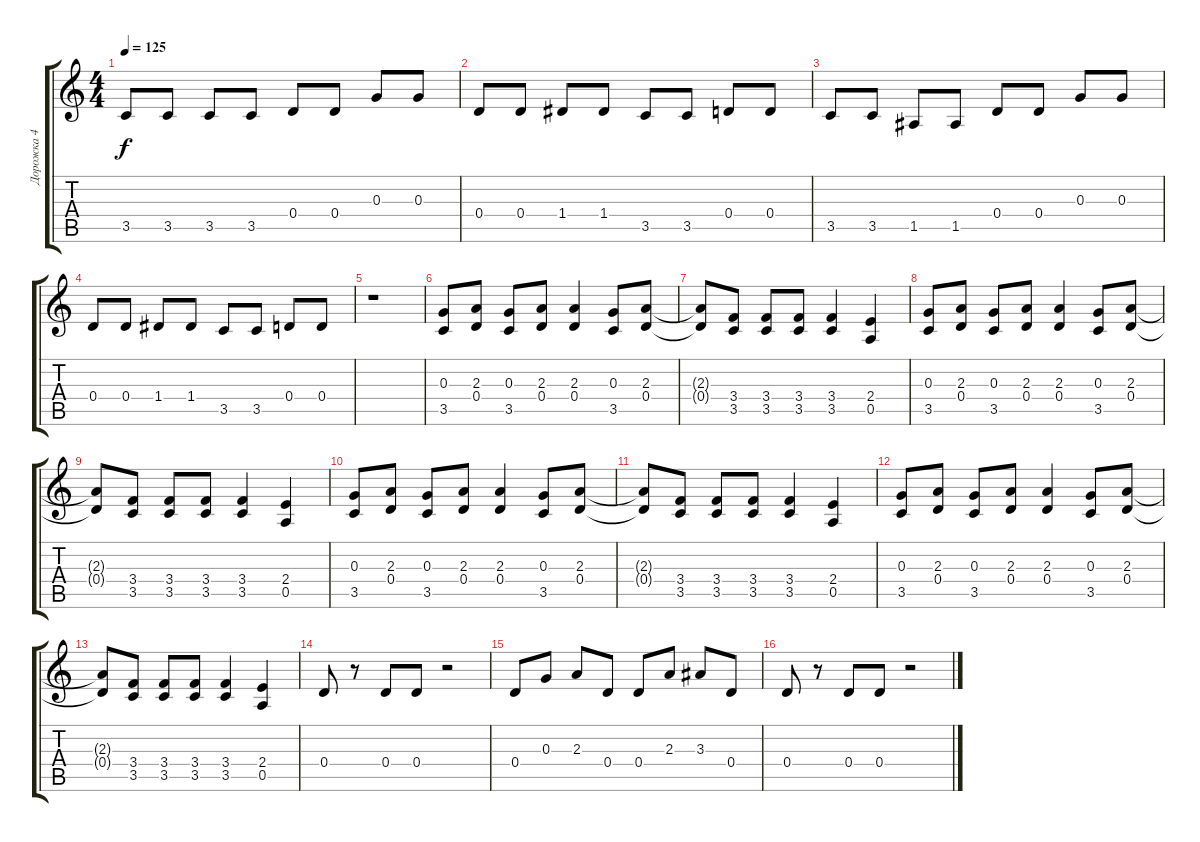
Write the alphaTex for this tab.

\track ("Дорожка 4" "Дорожка 4") {instrument electricbasspick}
\staff {score tabs}
\tuning (E4 B3 G3 D3 A2 E2) {hide}
\ts (4 4)
\tempo 125
\clef g2
\ks c
3.5.8{dy f} 3.5.8 3.5.8 3.5.8 0.4.8 0.4.8 0.3.8 0.3.8 |
0.4.8 0.4.8 1.4.8 1.4.8 3.5.8 3.5.8 0.4.8 0.4.8 |
3.5.8 3.5.8 1.5.8 1.5.8 0.4.8 0.4.8 0.3.8 0.3.8 |
0.4.8 0.4.8 1.4.8 1.4.8 3.5.8 3.5.8 0.4.8 0.4.8 |
r.1 |
(0.3 3.5).8 (2.3 0.4).8 (0.3 3.5).8 (2.3 0.4).8 (2.3 0.4).4 (0.3 3.5).8 (2.3 0.4).8 |
(2.3{t} 0.4{t}).8 (3.4 3.5).8 (3.4 3.5).8 (3.4 3.5).8 (3.4 3.5).4 (2.4 0.5).4 |
(0.3 3.5).8 (2.3 0.4).8 (0.3 3.5).8 (2.3 0.4).8 (2.3 0.4).4 (0.3 3.5).8 (2.3 0.4).8 |
(2.3{t} 0.4{t}).8 (3.4 3.5).8 (3.4 3.5).8 (3.4 3.5).8 (3.4 3.5).4 (2.4 0.5).4 |
(0.3 3.5).8 (2.3 0.4).8 (0.3 3.5).8 (2.3 0.4).8 (2.3 0.4).4 (0.3 3.5).8 (2.3 0.4).8 |
(2.3{t} 0.4{t}).8 (3.4 3.5).8 (3.4 3.5).8 (3.4 3.5).8 (3.4 3.5).4 (2.4 0.5).4 |
(0.3 3.5).8 (2.3 0.4).8 (0.3 3.5).8 (2.3 0.4).8 (2.3 0.4).4 (0.3 3.5).8 (2.3 0.4).8 |
(2.3{t} 0.4{t}).8 (3.4 3.5).8 (3.4 3.5).8 (3.4 3.5).8 (3.4 3.5).4 (2.4 0.5).4 |
0.4.8 r.8 0.4.8 0.4.8 r.2 |
0.4.8 0.3.8 2.3.8 0.4.8 0.4.8 2.3.8 3.3.8 0.4.8 |
0.4.8 r.8 0.4.8 0.4.8 r.2
